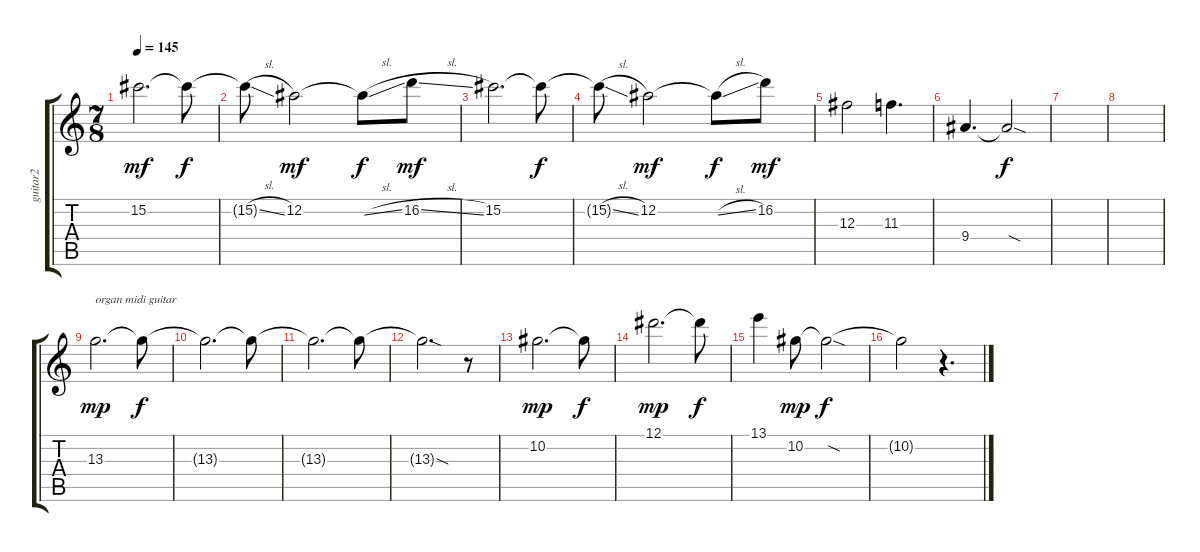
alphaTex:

\track ("guitar2" "guitar2") {instrument distortionguitar}
\staff {score tabs}
\tuning (Eb4 Bb3 Gb3 Db3 Ab2 Db2) {hide}
\ts (7 8)
\tempo 145
\clef g2
\ks c
15.2.2{d dy mf} 15.2{t}.8{dy f} |
15.2{sl t}.8 12.2.2{dy mf} 12.2{sl t}.8{dy f} 16.2{sl}.8{dy mf} |
15.2.2{d} 15.2{t}.8{dy f} |
15.2{sl t}.8 12.2.2{dy mf} 12.2{sl t}.8{dy f} 16.2.8{dy mf} |
12.3.2 11.3.4{d} |
9.4.4{d} 9.4{sod t}.2{dy f} |
|
|
13.3.2{d txt "organ midi guitar" dy mp instrument churchorgan} 13.3{t}.8{dy f} |
13.3{t}.2{d} 13.3{t}.8 |
13.3{t}.2{d} 13.3{t}.8 |
13.3{sod t}.2{d} r.8 |
10.2.2{d dy mp} 10.2{t}.8{dy f} |
12.1.2{d dy mp} 12.1{t}.8{dy f} |
13.1.4 10.2.8{dy mp} 10.2{sod t}.2{dy f} |
10.2{t}.2 r.4{d}
